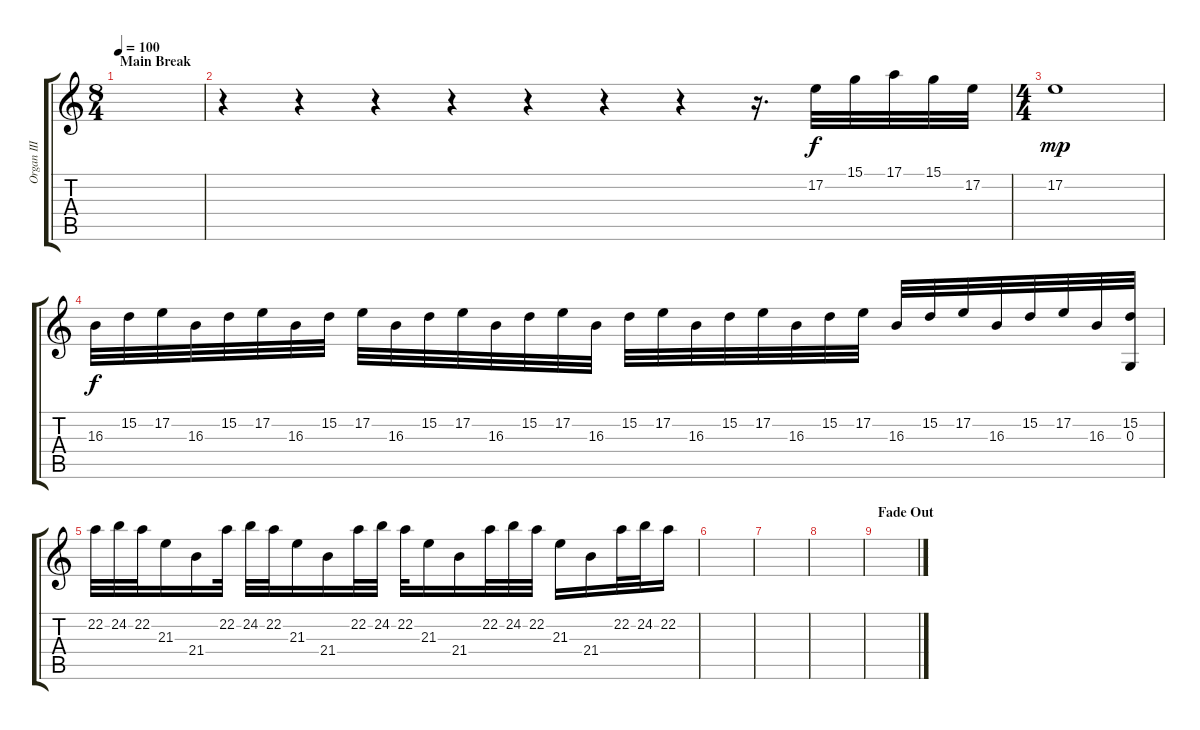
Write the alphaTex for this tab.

\track ("Organ III" "Organ III") {instrument flute}
\staff {score tabs}
\tuning (E4 B3 G3 D3 A2 E2) {hide}
\ts (8 4)
\section ("" "Main Break")
\tempo 100
\clef g2
\ks c
|
r.4 r.4 r.4 r.4 r.4 r.4 r.4 r.16{d} 17.2.32 15.1.32 17.1.32 15.1.32 17.2.32 |
\ts (4 4)
17.2.1{dy mp} |
16.3.32{dy f volume 8} 15.2.32 17.2.32 16.3.32 15.2.32 17.2.32 16.3.32 15.2.32 17.2.32 16.3.32 15.2.32 17.2.32 16.3.32 15.2.32 17.2.32 16.3.32 15.2.32 17.2.32 16.3.32 15.2.32 17.2.32 16.3.32 15.2.32 17.2.32 16.3.32 15.2.32 17.2.32 16.3.32 15.2.32 17.2.32 16.3.32 (15.2 0.3).32 |
22.2.32{volume 10} 24.2.32 22.2.32 21.3.16 21.4.16 22.2.32 24.2.32 22.2.32 21.3.16 21.4.16 22.2.32 24.2.32 22.2.32 21.3.16 21.4.16 22.2.32 24.2.32 22.2.32 21.3.16 21.4.16 22.2.32 24.2.32 22.2.16 |
|
|
|
\section ("" "Fade Out")
